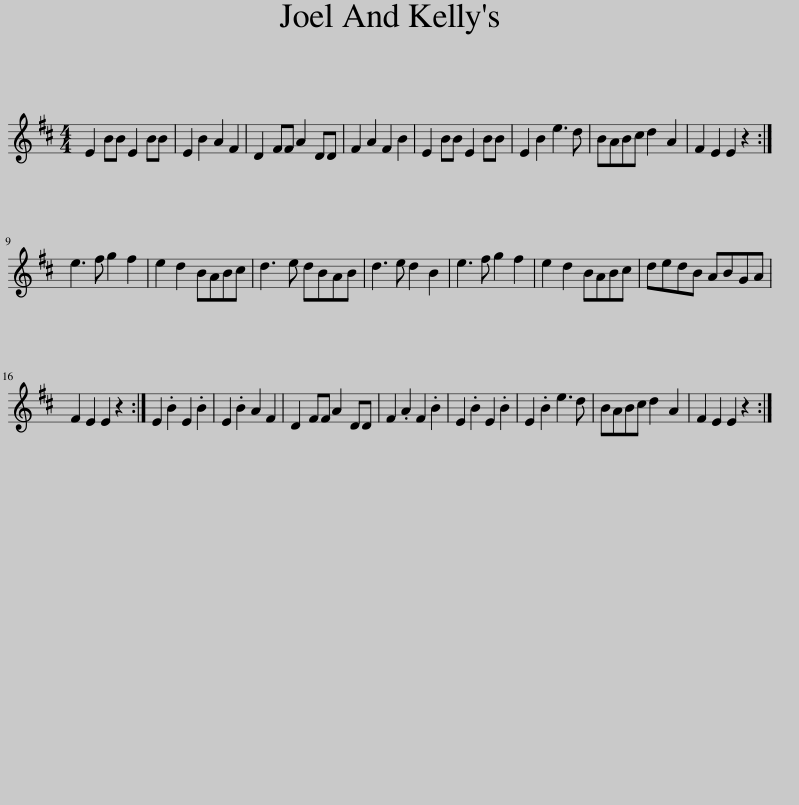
X:1
L:1/8
M:4/4
I:linebreak $
K:D
V:1 treble
V:1
 E2 BB E2 BB | E2 B2 A2 F2 | D2 FF A2 DD | F2 A2 F2 B2 | E2 BB E2 BB | %5
 E2 B2 e3 d | BABc d2 A2 | F2 E2 E2 z2 :|$ e3 f g2 f2 | e2 d2 BABc | %10
 d3 e dBAB | d3 e d2 B2 | e3 f g2 f2 | e2 d2 BABc | dedB ABGA |$ %15
 F2 E2 E2 z2 :| E2 .B2 E2 .B2 | E2 .B2 A2 F2 | D2 FF A2 DD | F2 .A2 F2 .B2 | %20
 E2 .B2 E2 .B2 | E2 .B2 e3 d | BABc d2 A2 | F2 E2 E2 z2 :| %24
